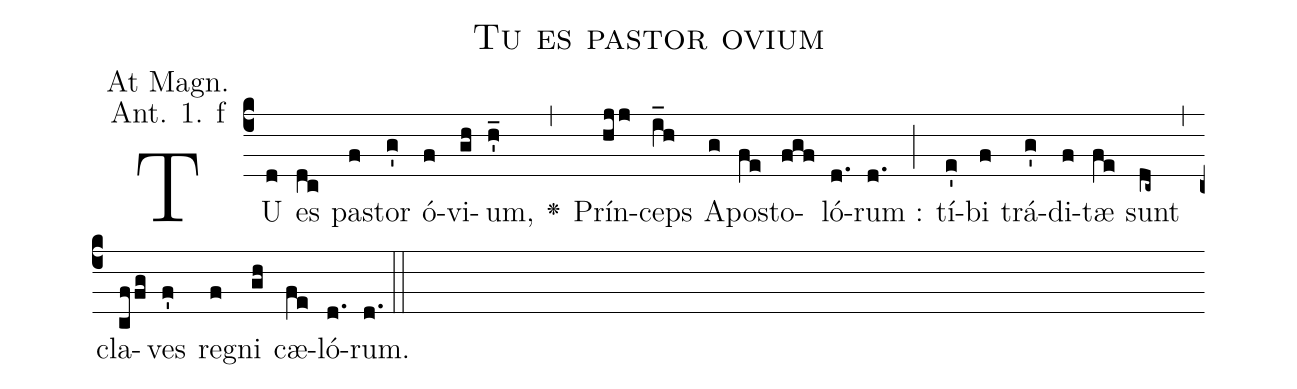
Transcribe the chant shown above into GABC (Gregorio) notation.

name: Tu es pastor ovium;
office-part: Magnificat Antiphon;
mode: 1f;
annotation: At Magn.;
annotation: Ant. 1. f;
def-m1:}{\greseteolcustos{manual}{;
def-m2:\ifx\breakbeforeEuouae\undefined\else;
def-m3:\fi}\ifx\noeuouae\undefined\def\noeuouae{F}\fi\if\noeuouae F{;
def-m4:}\fi;
%%
% The syntax in this part is called gabc. Please refer to http://home.gna.org/gregorio/gabc/#basis
(c4)TU(d) es(dc) pa(f)stor(g') ó(f)vi(gh)um,(h'_) <v>\greheightstar</v>(,)
Prín(hjj)ceps(i_h) A(g)po(fe)sto(fgf)ló(d.)rum :(d.) (;)
tí(e')bi(f) trá(g')di(f)tæ(fe) sunt(dc~) (,)
cla(cffg)ves(f') re(f)gni(gh) cæ(fe)ló(d.[em1])rum.(d.) (::[em2]z[em3])

E(h) u(h) o(g) u(f) a(gh) e.(gf..) (::[em4])
